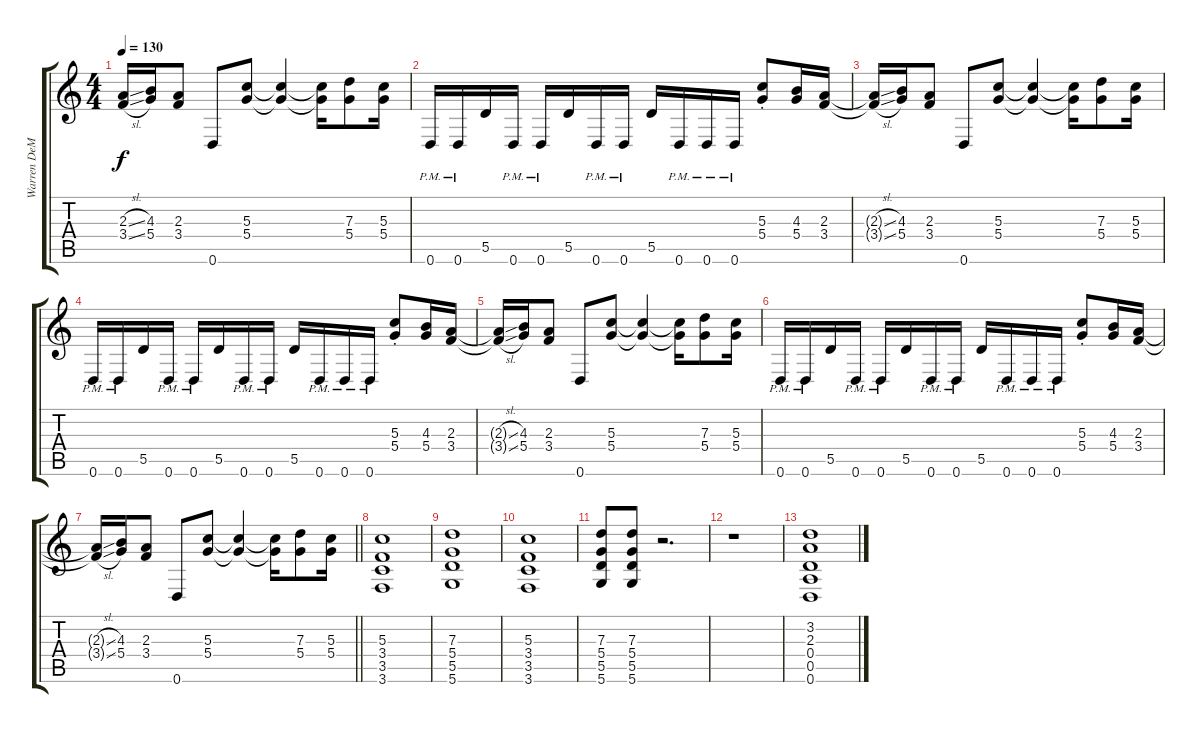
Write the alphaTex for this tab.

\track ("Warren DeMartini - Rhytm Guitar" "Warren DeM") {instrument distortionguitar}
\staff {score tabs}
\tuning (E4 B3 G3 D3 A2 D2) {hide}
\ts (4 4)
\tempo 130
\clef g2
\ks c
(2.3{sl t} 3.4{sl t}).16{dy f} (4.3 5.4).16 (2.3 3.4).8 0.6.8 (5.3 5.4).8 (5.3{t} 5.4{t}).4 (5.3{t} 5.4{t}).16 (7.3 5.4).8 (5.3 5.4).16 |
0.6{pm}.16 0.6{pm}.16 5.5.16 0.6{pm}.16 0.6{pm}.16 5.5.16 0.6{pm}.16 0.6{pm}.16 5.5.16 0.6{pm}.16 0.6{pm}.16 0.6{pm}.16 (5.3{st} 5.4{st}).8 (4.3 5.4).16 (2.3 3.4).16 |
(2.3{sl t} 3.4{sl t}).16 (4.3 5.4).16 (2.3 3.4).8 0.6.8 (5.3 5.4).8 (5.3{t} 5.4{t}).4 (5.3{t} 5.4{t}).16 (7.3 5.4).8 (5.3 5.4).16 |
0.6{pm}.16 0.6{pm}.16 5.5.16 0.6{pm}.16 0.6{pm}.16 5.5.16 0.6{pm}.16 0.6{pm}.16 5.5.16 0.6{pm}.16 0.6{pm}.16 0.6{pm}.16 (5.3{st} 5.4{st}).8 (4.3 5.4).16 (2.3 3.4).16 |
(2.3{sl t} 3.4{sl t}).16 (4.3 5.4).16 (2.3 3.4).8 0.6.8 (5.3 5.4).8 (5.3{t} 5.4{t}).4 (5.3{t} 5.4{t}).16 (7.3 5.4).8 (5.3 5.4).16 |
0.6{pm}.16 0.6{pm}.16 5.5.16 0.6{pm}.16 0.6{pm}.16 5.5.16 0.6{pm}.16 0.6{pm}.16 5.5.16 0.6{pm}.16 0.6{pm}.16 0.6{pm}.16 (5.3{st} 5.4{st}).8 (4.3 5.4).16 (2.3 3.4).16 |
\barLineRight lightlight
(2.3{sl t} 3.4{sl t}).16 (4.3 5.4).16 (2.3 3.4).8 0.6.8 (5.3 5.4).8 (5.3{t} 5.4{t}).4 (5.3{t} 5.4{t}).16 (7.3 5.4).8 (5.3 5.4).16 |
(5.3 3.4 3.5 3.6).1 |
(7.3 5.4 5.5 5.6).1 |
(5.3 3.4 3.5 3.6).1 |
(7.3 5.4 5.5 5.6).8 (7.3 5.4 5.5 5.6).8 r.2{d} |
r.1 |
(3.2 2.3 0.4 0.5 0.6).1
